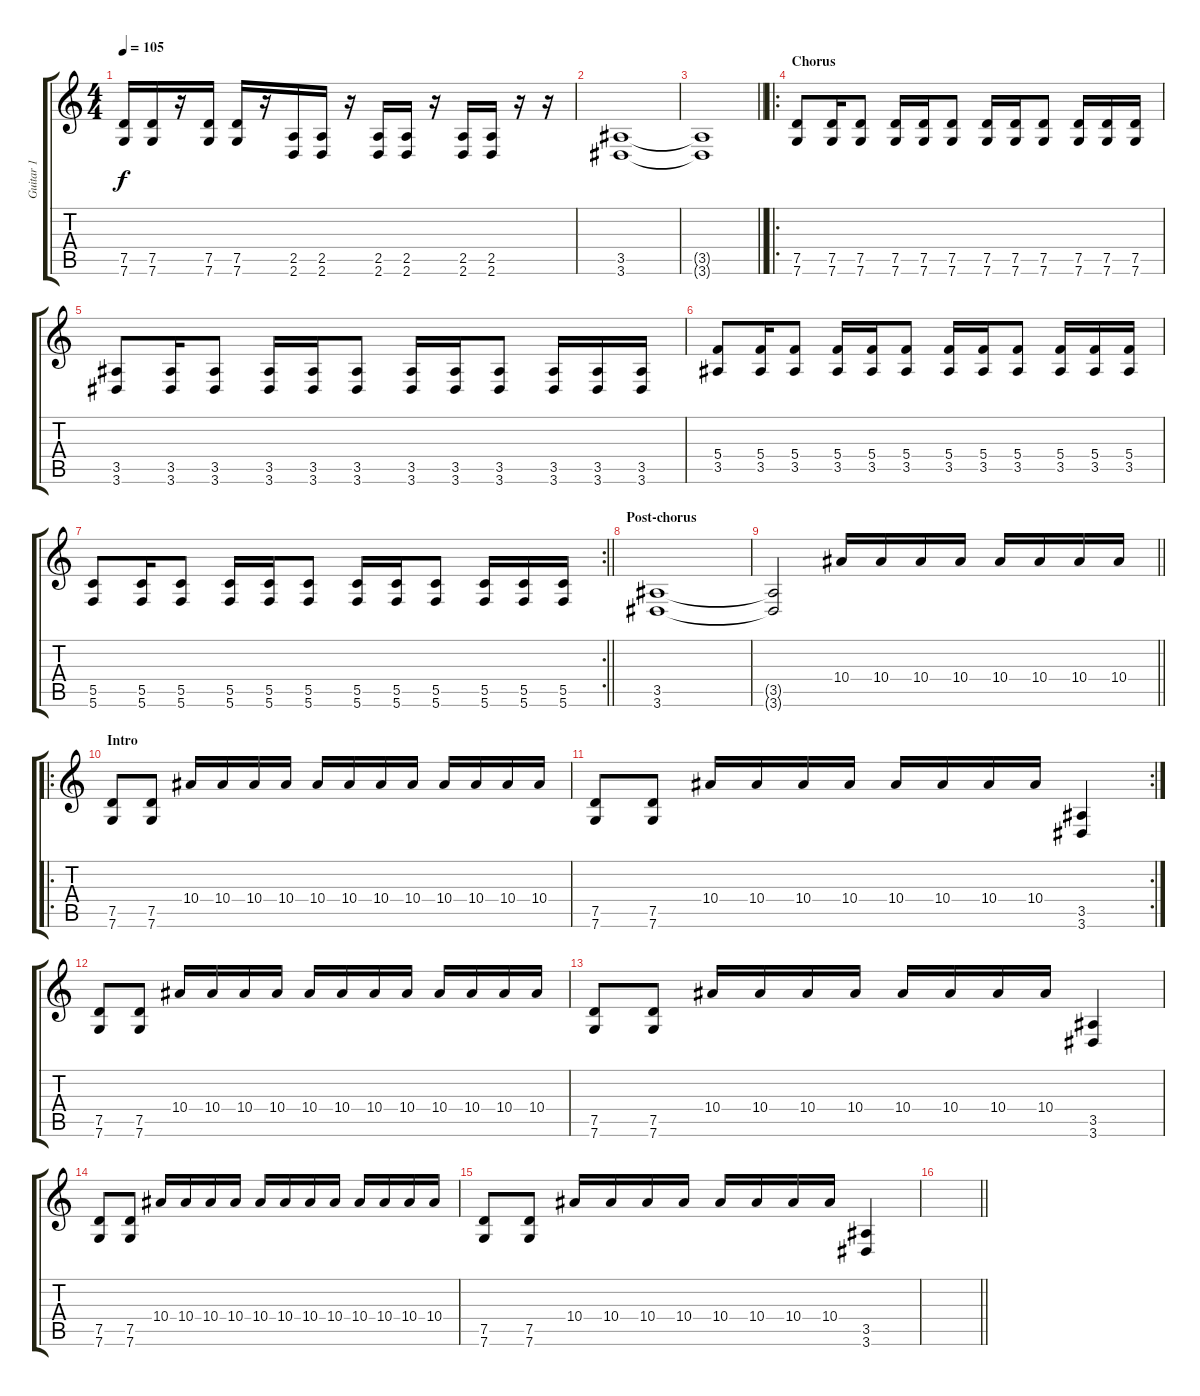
\track ("Guitar 1" "Guitar 1") {instrument distortionguitar}
\staff {score tabs}
\tuning (D4 A3 F3 C3 G2 C2) {hide}
\ts (4 4)
\tempo 105
\clef g2
\ks c
(7.5 7.6).16{dy f} (7.5 7.6).16 r.16 (7.5 7.6).16 (7.5 7.6).16 r.16 (2.5 2.6).16 (2.5 2.6).16 r.16 (2.5 2.6).16 (2.5 2.6).16 r.16 (2.5 2.6).16 (2.5 2.6).16 r.16 r.16 |
(3.5 3.6).1 |
\barLineRight lightlight
(3.5{t} 3.6{t}).1 |
\ro
\section ("" "Chorus")
(7.5 7.6).8 (7.5 7.6).16 (7.5 7.6).8 (7.5 7.6).16 (7.5 7.6).16 (7.5 7.6).8 (7.5 7.6).16 (7.5 7.6).16 (7.5 7.6).8 (7.5 7.6).16 (7.5 7.6).16 (7.5 7.6).16 |
(3.5 3.6).8 (3.5 3.6).16 (3.5 3.6).8 (3.5 3.6).16 (3.5 3.6).16 (3.5 3.6).8 (3.5 3.6).16 (3.5 3.6).16 (3.5 3.6).8 (3.5 3.6).16 (3.5 3.6).16 (3.5 3.6).16 |
(5.4 3.5).8 (5.4 3.5).16 (5.4 3.5).8 (5.4 3.5).16 (5.4 3.5).16 (5.4 3.5).8 (5.4 3.5).16 (5.4 3.5).16 (5.4 3.5).8 (5.4 3.5).16 (5.4 3.5).16 (5.4 3.5).16 |
\rc 2
\barLineRight lightlight
(5.5 5.6).8 (5.5 5.6).16 (5.5 5.6).8 (5.5 5.6).16 (5.5 5.6).16 (5.5 5.6).8 (5.5 5.6).16 (5.5 5.6).16 (5.5 5.6).8 (5.5 5.6).16 (5.5 5.6).16 (5.5 5.6).16 |
\section ("" "Post-chorus")
(3.5 3.6).1 |
\barLineRight lightlight
(3.5{t} 3.6{t}).2 10.4.16 10.4.16 10.4.16 10.4.16 10.4.16 10.4.16 10.4.16 10.4.16 |
\ro
\section ("" "Intro")
(7.5 7.6).8 (7.5 7.6).8 10.4.16 10.4.16 10.4.16 10.4.16 10.4.16 10.4.16 10.4.16 10.4.16 10.4.16 10.4.16 10.4.16 10.4.16 |
\rc 2
(7.5 7.6).8 (7.5 7.6).8 10.4.16 10.4.16 10.4.16 10.4.16 10.4.16 10.4.16 10.4.16 10.4.16 (3.5 3.6).4 |
(7.5 7.6).8 (7.5 7.6).8 10.4.16 10.4.16 10.4.16 10.4.16 10.4.16 10.4.16 10.4.16 10.4.16 10.4.16 10.4.16 10.4.16 10.4.16 |
(7.5 7.6).8 (7.5 7.6).8 10.4.16 10.4.16 10.4.16 10.4.16 10.4.16 10.4.16 10.4.16 10.4.16 (3.5 3.6).4 |
(7.5 7.6).8 (7.5 7.6).8 10.4.16 10.4.16 10.4.16 10.4.16 10.4.16 10.4.16 10.4.16 10.4.16 10.4.16 10.4.16 10.4.16 10.4.16 |
(7.5 7.6).8 (7.5 7.6).8 10.4.16 10.4.16 10.4.16 10.4.16 10.4.16 10.4.16 10.4.16 10.4.16 (3.5 3.6).4 |
\barLineRight lightlight
